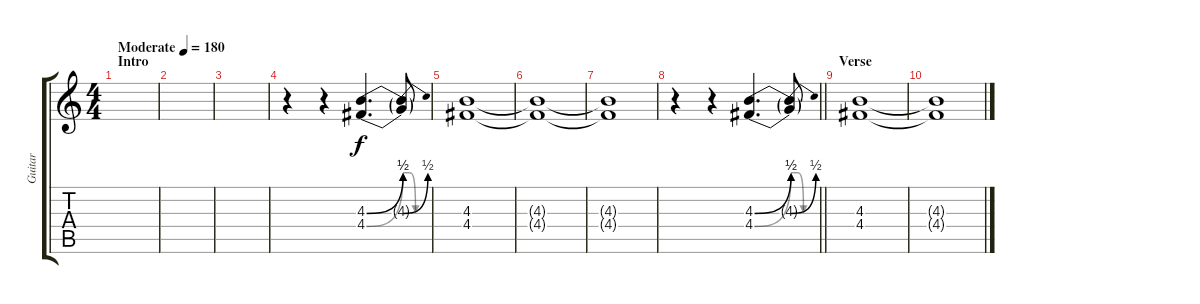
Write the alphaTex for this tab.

\track ("Guitar" "Guitar") {instrument distortionguitar}
\staff {score tabs}
\tuning (E4 B3 G3 D3 A2 E2) {hide}
\ts (4 4)
\section ("" "Intro")
\tempo (180 "Moderate")
\clef g2
\ks c
|
|
|
r.4 r.4 (4.3{be (bend 0 0 60 2)} 4.4{be (bend 0 0 60 2)}).4{d} (4.3{be (bend 0 0 60 2) t} 4.4{be (custom 0 2 15 2 30 0 60 0) t}).8 |
(4.3 4.4).1{volume 2} |
(4.3{t} 4.4{t}).1 |
(4.3{t} 4.4{t}).1 |
\barLineRight lightlight
r.4 r.4 (4.3{be (bend 0 0 60 2)} 4.4{be (bend 0 0 60 2)}).4{d volume 13} (4.3{be (bend 0 0 60 2) t} 4.4{be (custom 0 2 15 2 30 0 60 0) t}).8 |
\section ("" "Verse")
(4.3 4.4).1{volume 2} |
(4.3{t} 4.4{t}).1
